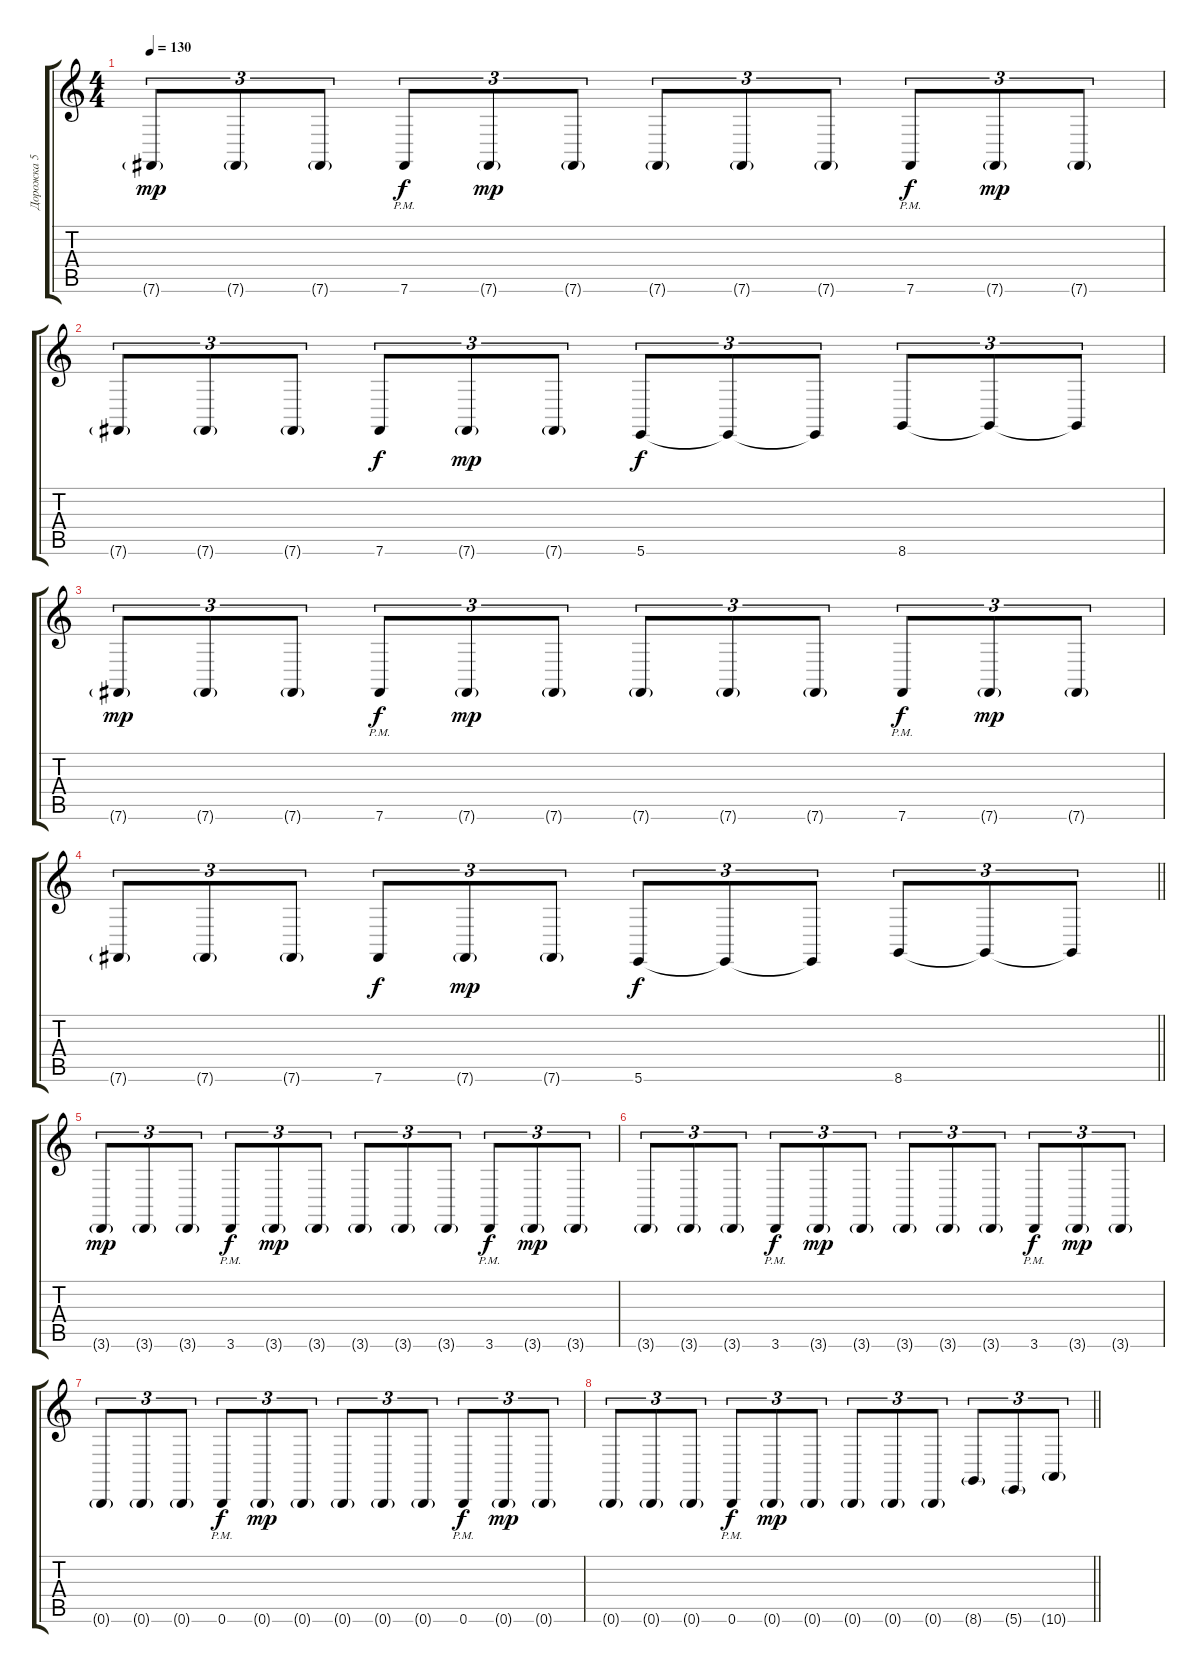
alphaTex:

\track ("Дорожка 5" "Дорожка 5") {instrument lead2sawtooth}
\staff {score tabs}
\tuning (Db4 Ab3 E3 B2 Gb2 B1) {hide}
\ts (4 4)
\tempo 130
\clef g2
\ks c
7.6{g}.8{tu (3 2) dy mp} 7.6{g}.8{tu (3 2)} 7.6{g}.8{tu (3 2)} 7.6{pm}.8{tu (3 2) dy f} 7.6{g}.8{tu (3 2) dy mp} 7.6{g}.8{tu (3 2)} 7.6{g}.8{tu (3 2)} 7.6{g}.8{tu (3 2)} 7.6{g}.8{tu (3 2)} 7.6{pm}.8{tu (3 2) dy f} 7.6{g}.8{tu (3 2) dy mp} 7.6{g}.8{tu (3 2)} |
7.6{g}.8{tu (3 2)} 7.6{g}.8{tu (3 2)} 7.6{g}.8{tu (3 2)} 7.6.8{tu (3 2) dy f} 7.6{g}.8{tu (3 2) dy mp} 7.6{g}.8{tu (3 2)} 5.6.8{tu (3 2) dy f} 5.6{t}.8{tu (3 2)} 5.6{t}.8{tu (3 2)} 8.6.8{tu (3 2)} 8.6{t}.8{tu (3 2)} 8.6{t}.8{tu (3 2)} |
7.6{g}.8{tu (3 2) dy mp} 7.6{g}.8{tu (3 2)} 7.6{g}.8{tu (3 2)} 7.6{pm}.8{tu (3 2) dy f} 7.6{g}.8{tu (3 2) dy mp} 7.6{g}.8{tu (3 2)} 7.6{g}.8{tu (3 2)} 7.6{g}.8{tu (3 2)} 7.6{g}.8{tu (3 2)} 7.6{pm}.8{tu (3 2) dy f} 7.6{g}.8{tu (3 2) dy mp} 7.6{g}.8{tu (3 2)} |
\barLineRight lightlight
7.6{g}.8{tu (3 2)} 7.6{g}.8{tu (3 2)} 7.6{g}.8{tu (3 2)} 7.6.8{tu (3 2) dy f} 7.6{g}.8{tu (3 2) dy mp} 7.6{g}.8{tu (3 2)} 5.6.8{tu (3 2) dy f} 5.6{t}.8{tu (3 2)} 5.6{t}.8{tu (3 2)} 8.6.8{tu (3 2)} 8.6{t}.8{tu (3 2)} 8.6{t}.8{tu (3 2)} |
3.6{g}.8{tu (3 2) dy mp} 3.6{g}.8{tu (3 2)} 3.6{g}.8{tu (3 2)} 3.6{pm}.8{tu (3 2) dy f} 3.6{g}.8{tu (3 2) dy mp} 3.6{g}.8{tu (3 2)} 3.6{g}.8{tu (3 2)} 3.6{g}.8{tu (3 2)} 3.6{g}.8{tu (3 2)} 3.6{pm}.8{tu (3 2) dy f} 3.6{g}.8{tu (3 2) dy mp} 3.6{g}.8{tu (3 2)} |
3.6{g}.8{tu (3 2)} 3.6{g}.8{tu (3 2)} 3.6{g}.8{tu (3 2)} 3.6{pm}.8{tu (3 2) dy f} 3.6{g}.8{tu (3 2) dy mp} 3.6{g}.8{tu (3 2)} 3.6{g}.8{tu (3 2)} 3.6{g}.8{tu (3 2)} 3.6{g}.8{tu (3 2)} 3.6{pm}.8{tu (3 2) dy f} 3.6{g}.8{tu (3 2) dy mp} 3.6{g}.8{tu (3 2)} |
0.6{g}.8{tu (3 2)} 0.6{g}.8{tu (3 2)} 0.6{g}.8{tu (3 2)} 0.6{pm}.8{tu (3 2) dy f} 0.6{g}.8{tu (3 2) dy mp} 0.6{g}.8{tu (3 2)} 0.6{g}.8{tu (3 2)} 0.6{g}.8{tu (3 2)} 0.6{g}.8{tu (3 2)} 0.6{pm}.8{tu (3 2) dy f} 0.6{g}.8{tu (3 2) dy mp} 0.6{g}.8{tu (3 2)} |
\barLineRight lightlight
0.6{g}.8{tu (3 2)} 0.6{g}.8{tu (3 2)} 0.6{g}.8{tu (3 2)} 0.6{pm}.8{tu (3 2) dy f} 0.6{g}.8{tu (3 2) dy mp} 0.6{g}.8{tu (3 2)} 0.6{g}.8{tu (3 2)} 0.6{g}.8{tu (3 2)} 0.6{g}.8{tu (3 2)} 8.6{g}.8{tu (3 2)} 5.6{g}.8{tu (3 2)} 10.6{g}.8{tu (3 2)}
